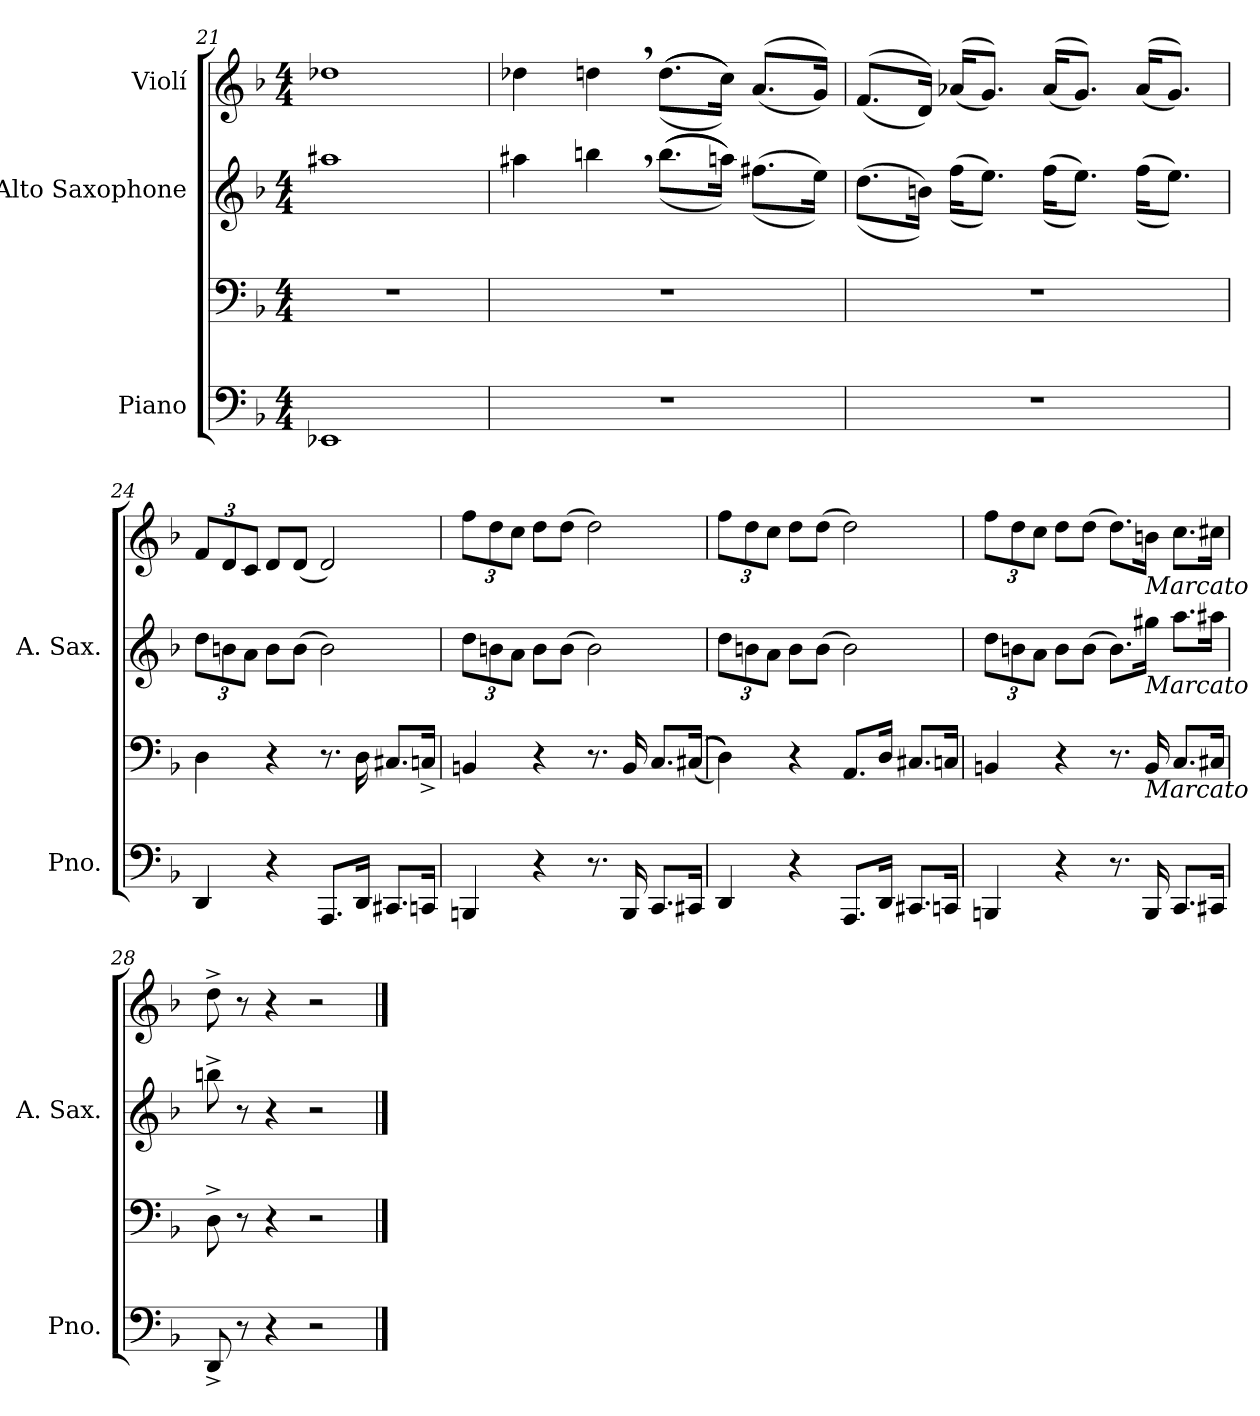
**kern	**kern	**kern	**kern
*part3	*part3	*part2	*part1
*staff4	*staff3	*staff2	*staff1
*I"Piano	*	*I"Alto Saxophone	*I"Violí
*I'Pno.	*	*I'A. Sax.	*
*clefF4	*clefF4	*clefG2	*clefG2
*	*	*ITrd5c9	*
*k[b-]	*k[b-]	*k[b-e-a-d-]	*k[b-]
*M4/4	*M4/4	*M4/4	*M4/4
=21	=21	=21	=21
1EE-X	1r	1cc#X	1dd-X
=22	=22	=22	=22
1r	1r	4cc#X\	4dd-X\
.	.	4ddn,\	4ddn,\
.	.	(>(>(>(>8.dd\L	(>(>(>(>8.dd\L
.	.	16ccn\Jk))))	16cc\Jk))))
.	.	(>(>8.an\L	(<(<8.a/L
.	.	16g\Jk))	16g/Jk))
!!LO:LB:g=z
=23	=23	=23	=23
1r	1r	(>(>8.f\L	(<(<8.f/L
.	.	16dn\Jk))	16d/Jk))
.	.	(>(>16a-\KL	(<(<16a-X/KL
.	.	8.g\J))	8.g/J))
.	.	(>(>16a-\KL	(<(<16a-/KL
.	.	8.g\J))	8.g/J))
.	.	(>(>16a-\KL	(<(<16a-/KL
.	.	8.g\J))	8.g/J))
=24	=24	=24	=24
*	*	*Xbrackettup	*Xbrackettup
4DD/	4D\	12f\L	12f/L
.	.	12dn\	12d/
.	.	12c\J	12c/J
4r	4r	8d\L	8d/L
.	.	(>8d\J	(<8d/J
8.AAA/L	8.r	2d\)	2d/)
16DD/Jk	16D\	.	.
8.CC#X/L	8.C#X/L	.	.
16CCn/Jk	16Cn^/Jk	.	.
=25	=25	=25	=25
4BBBn/	4BBn/	12f\L	12ff\L
.	.	12dn\	12dd\
.	.	12c\J	12cc\J
4r	4r	8d\L	8dd\L
.	.	(>8d\J	(>8dd\J
8.r	8.r	2d\)	2dd\)
16BBB/	16BB/	.	.
8.CC/L	8.C/L	.	.
16CC#X/Jk	(<(<(<(<16C#X/Jk	.	.
!!LO:LB:g=z
=26	=26	=26	=26
4DD/	4D\))))	12f\L	12ff\L
.	.	12dn\	12dd\
.	.	12c\J	12cc\J
4r	4r	8d\L	8dd\L
.	.	(>8d\J	(>8dd\J
8.AAA/L	8.AA/L	2d\)	2dd\)
16DD/Jk	16D/Jk	.	.
8.CC#X/L	8.C#X/L	.	.
16CCn/Jk	16Cn/Jk	.	.
=27	=27	=27	=27
4BBBn/	4BBn/	12f\L	12ff\L
.	.	12dn\	12dd\
.	.	12c\J	12cc\J
4r	4r	8d\L	8dd\L
.	.	(>8d\J	(>8dd\J
8.r	8.r	8.d\L)	8.dd\L)
!	!	!	!LO:TX:b:i:t=Marcato
!	!	!LO:TX:b:i:t=Marcato	!
!	!LO:TX:b:i:t=Marcato	!	!
16BBB/	16BB/	16bn\Jk	16bn\Jk
8.CC/L	8.C/L	8.cc\L	8.cc\L
16CC#X/Jk	16C#X/Jk	16cc#X\Jk	16cc#X\Jk
=28	=28	=28	=28
8DD^/	8D^\	8ddn^\	8dd^\
8r	8r	8r	8r
4r	4r	4r	4r
2r	2r	2r	2r
==	==	==	==
*-	*-	*-	*-
